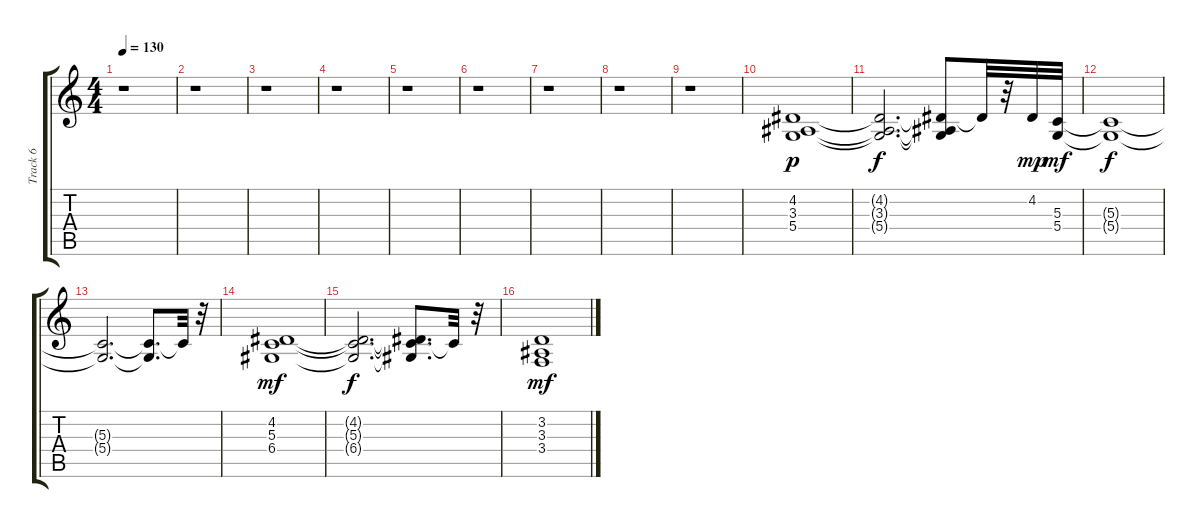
\track ("Track 6" "Track 6") {instrument synthstrings1}
\staff {score tabs}
\tuning (E4 B3 G3 D3 A2 E2) {hide}
\ts (4 4)
\tempo 130
\clef g2
\ks c
r.1{dy p} |
r.1 |
r.1 |
r.1 |
r.1 |
r.1 |
r.1 |
r.1 |
r.1 |
(4.2 3.3 5.4).1{instrument synthstrings1} |
(4.2{t} 3.3{t} 5.4{t}).2{d dy f} (4.2{t} 3.3{t} 5.4{t}).8 4.2{t}.32 r.32 4.2.32{dy mp} (5.3 5.4).32{dy mf} |
(5.3{t} 5.4{t}).1{dy f} |
(5.3{t} 5.4{t}).2{d} (5.3{t} 5.4{t}).8{d} 5.3{t}.32 r.32 |
(4.2 5.3 6.4).1{dy mf} |
(4.2{t} 5.3{t} 6.4{t}).2{d dy f} (4.2{t} 5.3{t} 6.4{t}).8{d} 5.3{t}.32 r.32 |
(3.2 3.3 3.4).1{dy mf}
